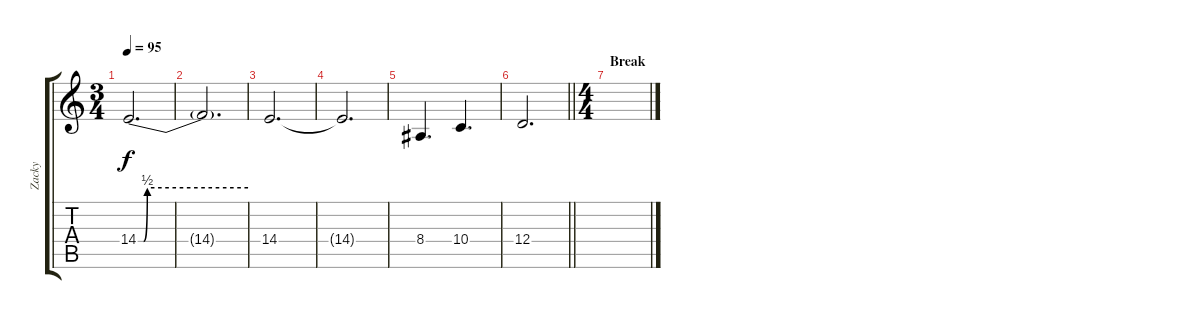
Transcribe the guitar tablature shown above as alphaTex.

\track ("Zacky" "Zacky") {instrument clarinet}
\staff {score tabs}
\tuning (E4 B3 G3 D3 A2 D2) {hide}
\ts (3 4)
\tempo 95
\clef g2
\ks c
14.4{be (custom 0 0 3 0 5 2 60 2)}.2{d dy f} |
14.4{t}.2{d} |
14.4.2{d} |
14.4{t}.2{d} |
8.4.4{d} 10.4.4{d} |
\barLineRight lightlight
12.4.2{d} |
\ts (4 4)
\section ("" "Break")
